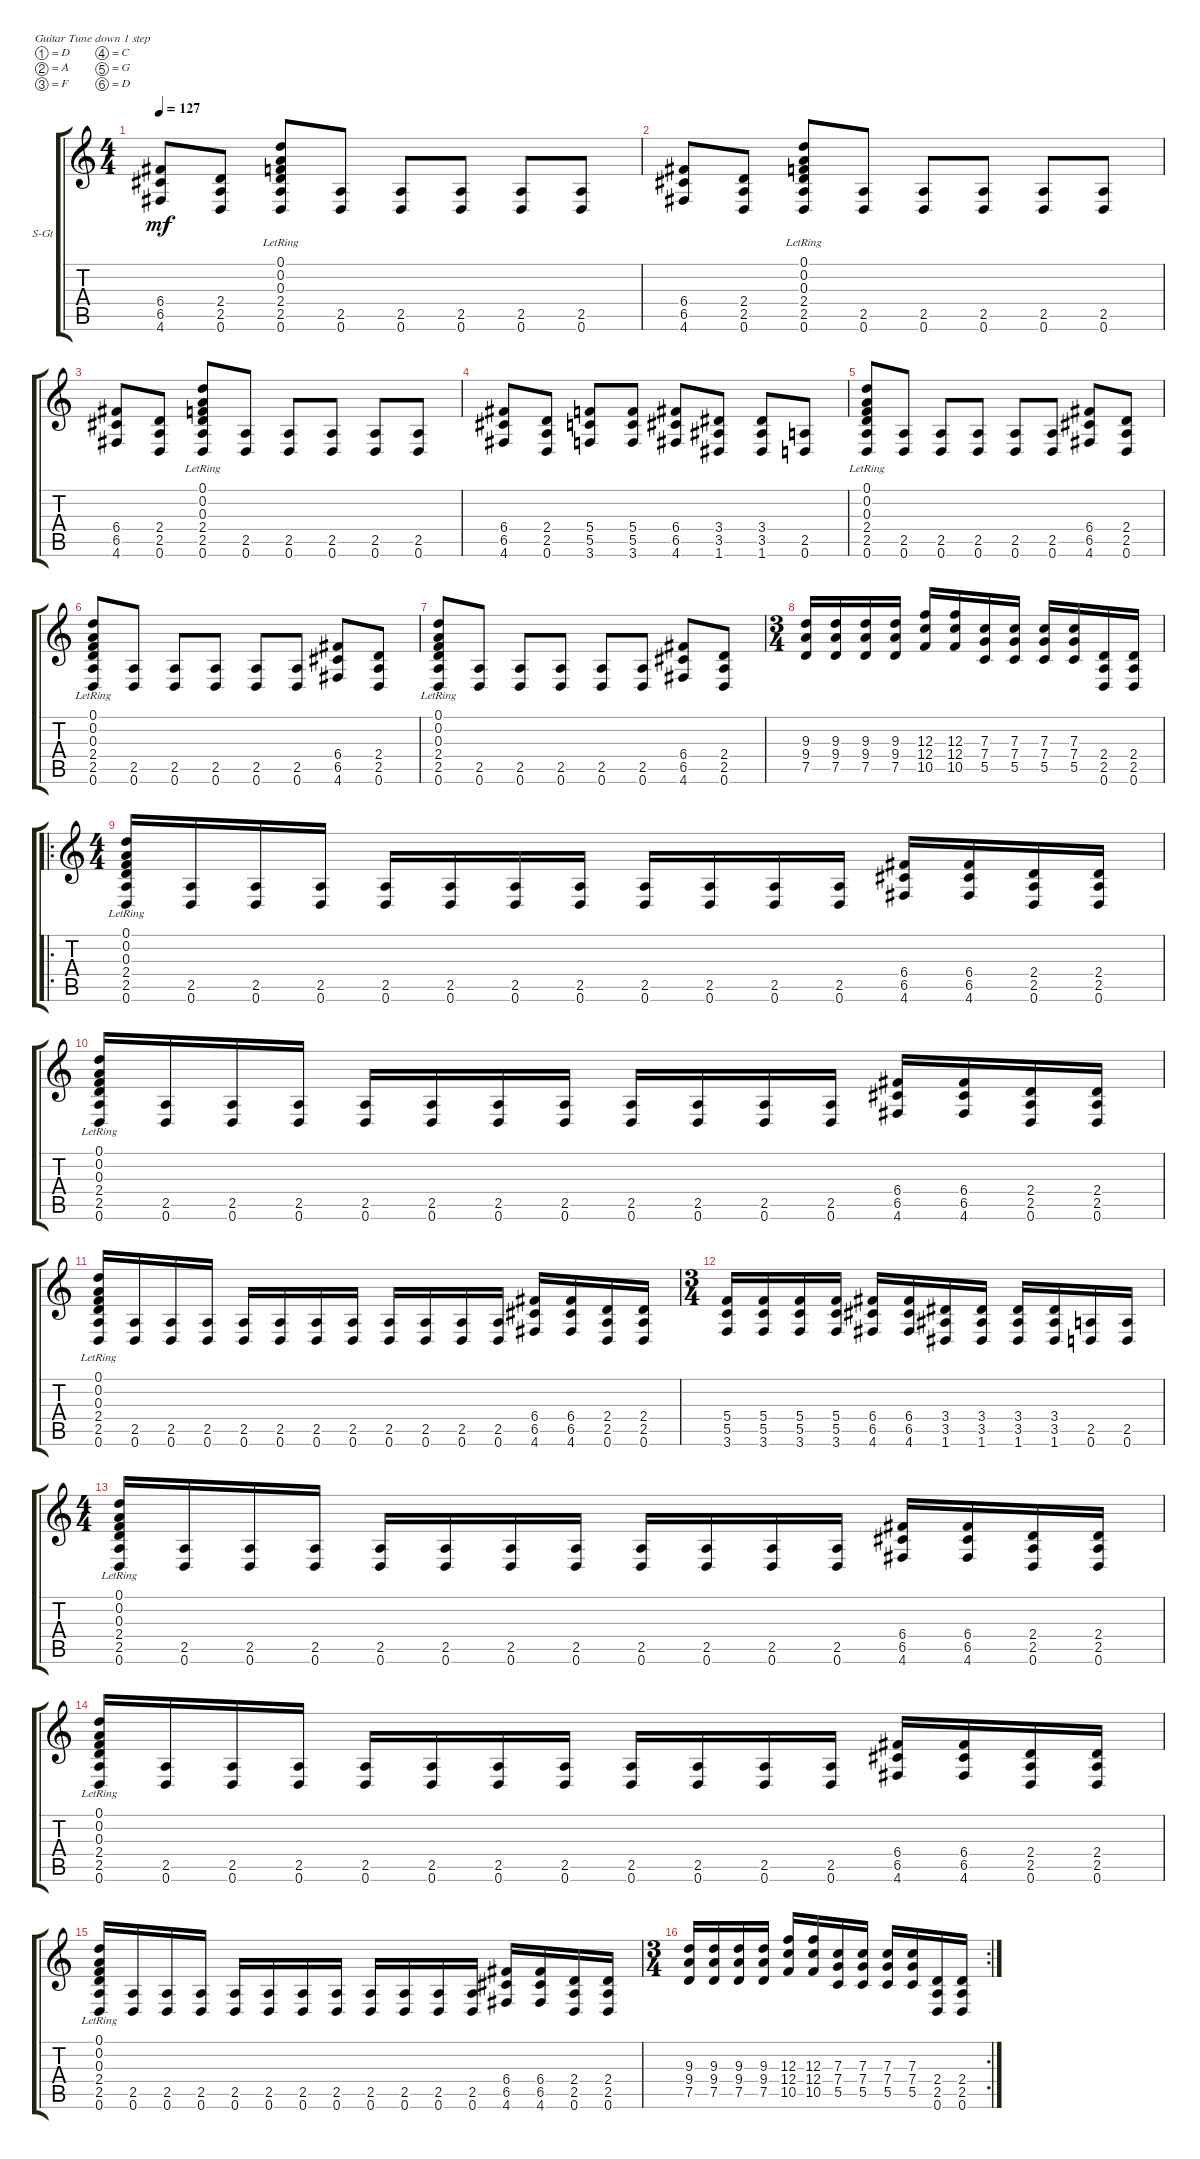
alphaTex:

\defaultSystemsLayout 4
\bracketExtendMode groupsimilarinstruments
\firstSystemTrackNameOrientation horizontal
\otherSystemsTrackNameOrientation horizontal
\track ("Dagon" "S-Gt") {instrument acousticguitarsteel}
\staff {score tabs}
\tuning (D4 A3 F3 C3 G2 D2)
\ts (4 4)
\tempo 127
\clef g2
\ks c
(4.6 6.5 6.4).8{dy mf} (0.6 2.5 2.4).8 (2.4 2.5 0.6 0.3{lr} 0.2{lr} 0.1{lr}).8 (0.6 2.5).8 (0.6 2.5).8 (0.6 2.5).8 (0.6 2.5).8 (2.5 0.6).8 |
(4.6 6.5 6.4).8 (0.6 2.5 2.4).8 (2.4 2.5 0.6 0.3{lr} 0.2{lr} 0.1{lr}).8 (0.6 2.5).8 (0.6 2.5).8 (0.6 2.5).8 (0.6 2.5).8 (2.5 0.6).8 |
(4.6 6.5 6.4).8 (0.6 2.5 2.4).8 (2.4 2.5 0.6 0.3{lr} 0.2{lr} 0.1{lr}).8 (0.6 2.5).8 (0.6 2.5).8 (0.6 2.5).8 (0.6 2.5).8 (2.5 0.6).8 |
(4.6 6.5 6.4).8 (0.6 2.5 2.4).8 (5.4 5.5 3.6).8 (3.6 5.5 5.4).8 (4.6 6.5 6.4).8 (1.6 3.5 3.4).8 (1.6 3.5 3.4).8 (2.5 0.6).8 |
(2.4 2.5 0.6 0.3{lr} 0.2{lr} 0.1{lr}).8 (0.6 2.5).8 (0.6 2.5).8 (0.6 2.5).8 (0.6 2.5).8 (2.5 0.6).8 (4.6 6.5 6.4).8 (0.6 2.5 2.4).8 |
(2.4 2.5 0.6 0.3{lr} 0.2{lr} 0.1{lr}).8 (0.6 2.5).8 (0.6 2.5).8 (0.6 2.5).8 (0.6 2.5).8 (2.5 0.6).8 (4.6 6.5 6.4).8 (0.6 2.5 2.4).8 |
(2.4 2.5 0.6 0.3{lr} 0.2{lr} 0.1{lr}).8 (0.6 2.5).8 (0.6 2.5).8 (0.6 2.5).8 (0.6 2.5).8 (2.5 0.6).8 (4.6 6.5 6.4).8 (0.6 2.5 2.4).8 |
\ts (3 4)
(7.5 9.4 9.3).16 (9.3 9.4 7.5).16 (7.5 9.4 9.3).16 (9.3 9.4 7.5).16 (10.5 12.4 12.3).16 (12.3 12.4 10.5).16 (5.5 7.4 7.3).16 (7.3 7.4 5.5).16 (5.5 7.4 7.3).16 (7.3 7.4 5.5).16 (0.6 2.5 2.4).16 (2.4 2.5 0.6).16 |
\ro
\ts (4 4)
(2.4 2.5 0.6 0.3{lr} 0.2{lr} 0.1{lr}).16 (0.6 2.5).16 (0.6 2.5).16 (0.6 2.5).16 (0.6 2.5).16 (0.6 2.5).16 (0.6 2.5).16 (0.6 2.5).16 (0.6 2.5).16 (0.6 2.5).16 (0.6 2.5).16 (2.5 0.6).16 (4.6 6.5 6.4).16 (4.6 6.5 6.4).16 (0.6 2.5 2.4).16 (2.4 2.5 0.6).16 |
(2.4 2.5 0.6 0.3{lr} 0.2{lr} 0.1{lr}).16 (0.6 2.5).16 (0.6 2.5).16 (0.6 2.5).16 (0.6 2.5).16 (0.6 2.5).16 (0.6 2.5).16 (0.6 2.5).16 (0.6 2.5).16 (0.6 2.5).16 (0.6 2.5).16 (2.5 0.6).16 (4.6 6.5 6.4).16 (4.6 6.5 6.4).16 (0.6 2.5 2.4).16 (2.4 2.5 0.6).16 |
(2.4 2.5 0.6 0.3{lr} 0.2{lr} 0.1{lr}).16 (0.6 2.5).16 (0.6 2.5).16 (0.6 2.5).16 (0.6 2.5).16 (0.6 2.5).16 (0.6 2.5).16 (0.6 2.5).16 (0.6 2.5).16 (0.6 2.5).16 (0.6 2.5).16 (2.5 0.6).16 (4.6 6.5 6.4).16 (4.6 6.5 6.4).16 (0.6 2.5 2.4).16 (2.4 2.5 0.6).16 |
\ts (3 4)
(5.4 5.5 3.6).16 (5.4 5.5 3.6).16 (3.6 5.5 5.4).16 (3.6 5.5 5.4).16 (4.6 6.5 6.4).16 (4.6 6.5 6.4).16 (1.6 3.5 3.4).16 (3.4 3.5 1.6).16 (3.4 3.5 1.6).16 (1.6 3.5 3.4).16 (0.6 2.5).16 (2.5 0.6).16 |
\ts (4 4)
(2.4 2.5 0.6 0.3{lr} 0.2{lr} 0.1{lr}).16 (0.6 2.5).16 (0.6 2.5).16 (0.6 2.5).16 (0.6 2.5).16 (0.6 2.5).16 (0.6 2.5).16 (0.6 2.5).16 (0.6 2.5).16 (0.6 2.5).16 (0.6 2.5).16 (2.5 0.6).16 (4.6 6.5 6.4).16 (4.6 6.5 6.4).16 (0.6 2.5 2.4).16 (2.4 2.5 0.6).16 |
(2.4 2.5 0.6 0.3{lr} 0.2{lr} 0.1{lr}).16 (0.6 2.5).16 (0.6 2.5).16 (0.6 2.5).16 (0.6 2.5).16 (0.6 2.5).16 (0.6 2.5).16 (0.6 2.5).16 (0.6 2.5).16 (0.6 2.5).16 (0.6 2.5).16 (2.5 0.6).16 (4.6 6.5 6.4).16 (4.6 6.5 6.4).16 (0.6 2.5 2.4).16 (2.4 2.5 0.6).16 |
(2.4 2.5 0.6 0.3{lr} 0.2{lr} 0.1{lr}).16 (0.6 2.5).16 (0.6 2.5).16 (0.6 2.5).16 (0.6 2.5).16 (0.6 2.5).16 (0.6 2.5).16 (0.6 2.5).16 (0.6 2.5).16 (0.6 2.5).16 (0.6 2.5).16 (2.5 0.6).16 (4.6 6.5 6.4).16 (4.6 6.5 6.4).16 (0.6 2.5 2.4).16 (2.4 2.5 0.6).16 |
\rc 2
\ts (3 4)
(7.5 9.4 9.3).16 (9.3 9.4 7.5).16 (7.5 9.4 9.3).16 (9.3 9.4 7.5).16 (10.5 12.4 12.3).16 (12.3 12.4 10.5).16 (5.5 7.4 7.3).16 (7.3 7.4 5.5).16 (5.5 7.4 7.3).16 (7.3 7.4 5.5).16 (0.6 2.5 2.4).16 (2.4 2.5 0.6).16
